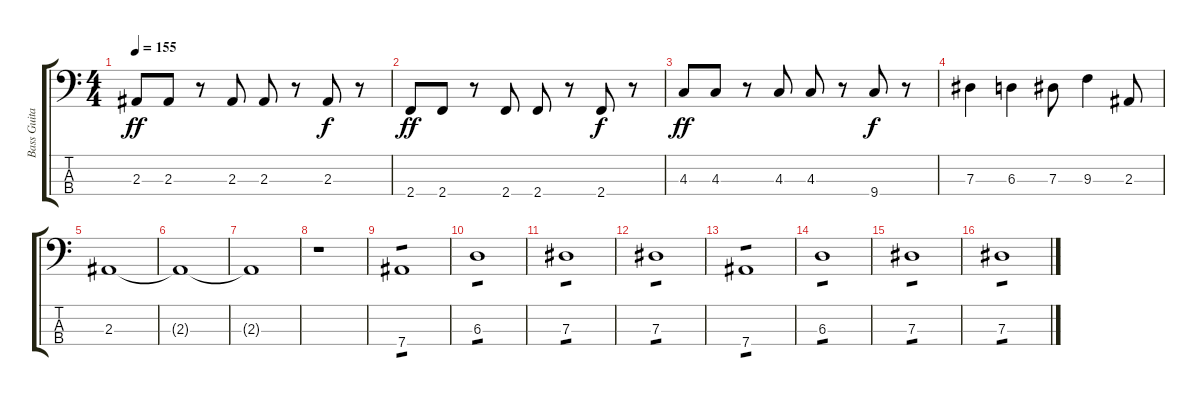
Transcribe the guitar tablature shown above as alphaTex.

\track ("Bass Guitar (Andy Clemmensen)" "Bass Guita") {instrument electricbassfinger}
\staff {score tabs}
\tuning (Gb2 Db2 Ab1 Eb1) {hide}
\ts (4 4)
\tempo 155
\clef f4
\ks c
2.3.8{dy ff} 2.3.8 r.8 2.3.8 2.3.8 r.8 2.3.8{dy f} r.8 |
2.4.8{dy ff} 2.4.8 r.8 2.4.8 2.4.8 r.8 2.4.8{dy f} r.8 |
4.3.8{dy ff} 4.3.8 r.8 4.3.8 4.3.8 r.8 9.4.8{dy f} r.8 |
7.3.4 6.3.4 7.3.8 9.3.4 2.3.8 |
2.3.1 |
2.3{t}.1 |
2.3{t}.1 |
r.1 |
7.4.1{tp 1} |
6.3.1{tp 1} |
7.3.1{tp 1} |
7.3.1{tp 1} |
7.4.1{tp 1} |
6.3.1{tp 1} |
7.3.1{tp 1} |
7.3.1{tp 1}
